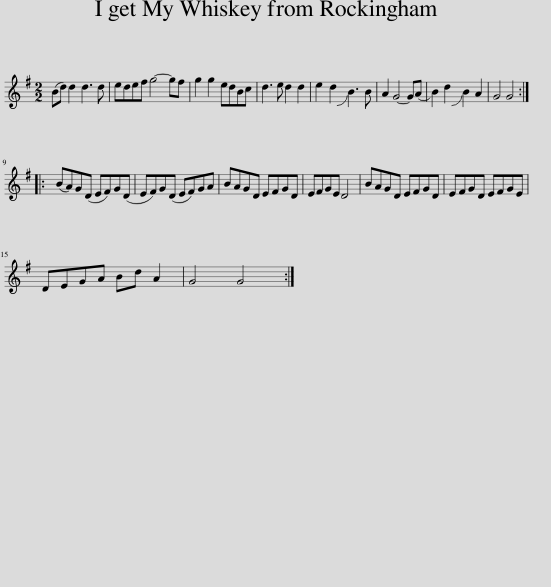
X:1
L:1/8
M:2/2
I:linebreak $
K:G
V:1 treble
V:1
 (Bd) d2 d3 d | edef g4- gf | g2 g2 edBc | d3 e d2 d2 | e2 d2 !slide!B3 B | %5
 A2 G4- G(A | B2) d2 !slide!B2 A2 | G4 G4 ::$ (BA)G(D EF)G(D | EF)G(D EF)GA | %10
 BAGD EFGD | EFGE D4 | BAGD EFGD | EFGD EFGE |$ DEGA Bd A2 | %15
 G4 G4 :| %16
